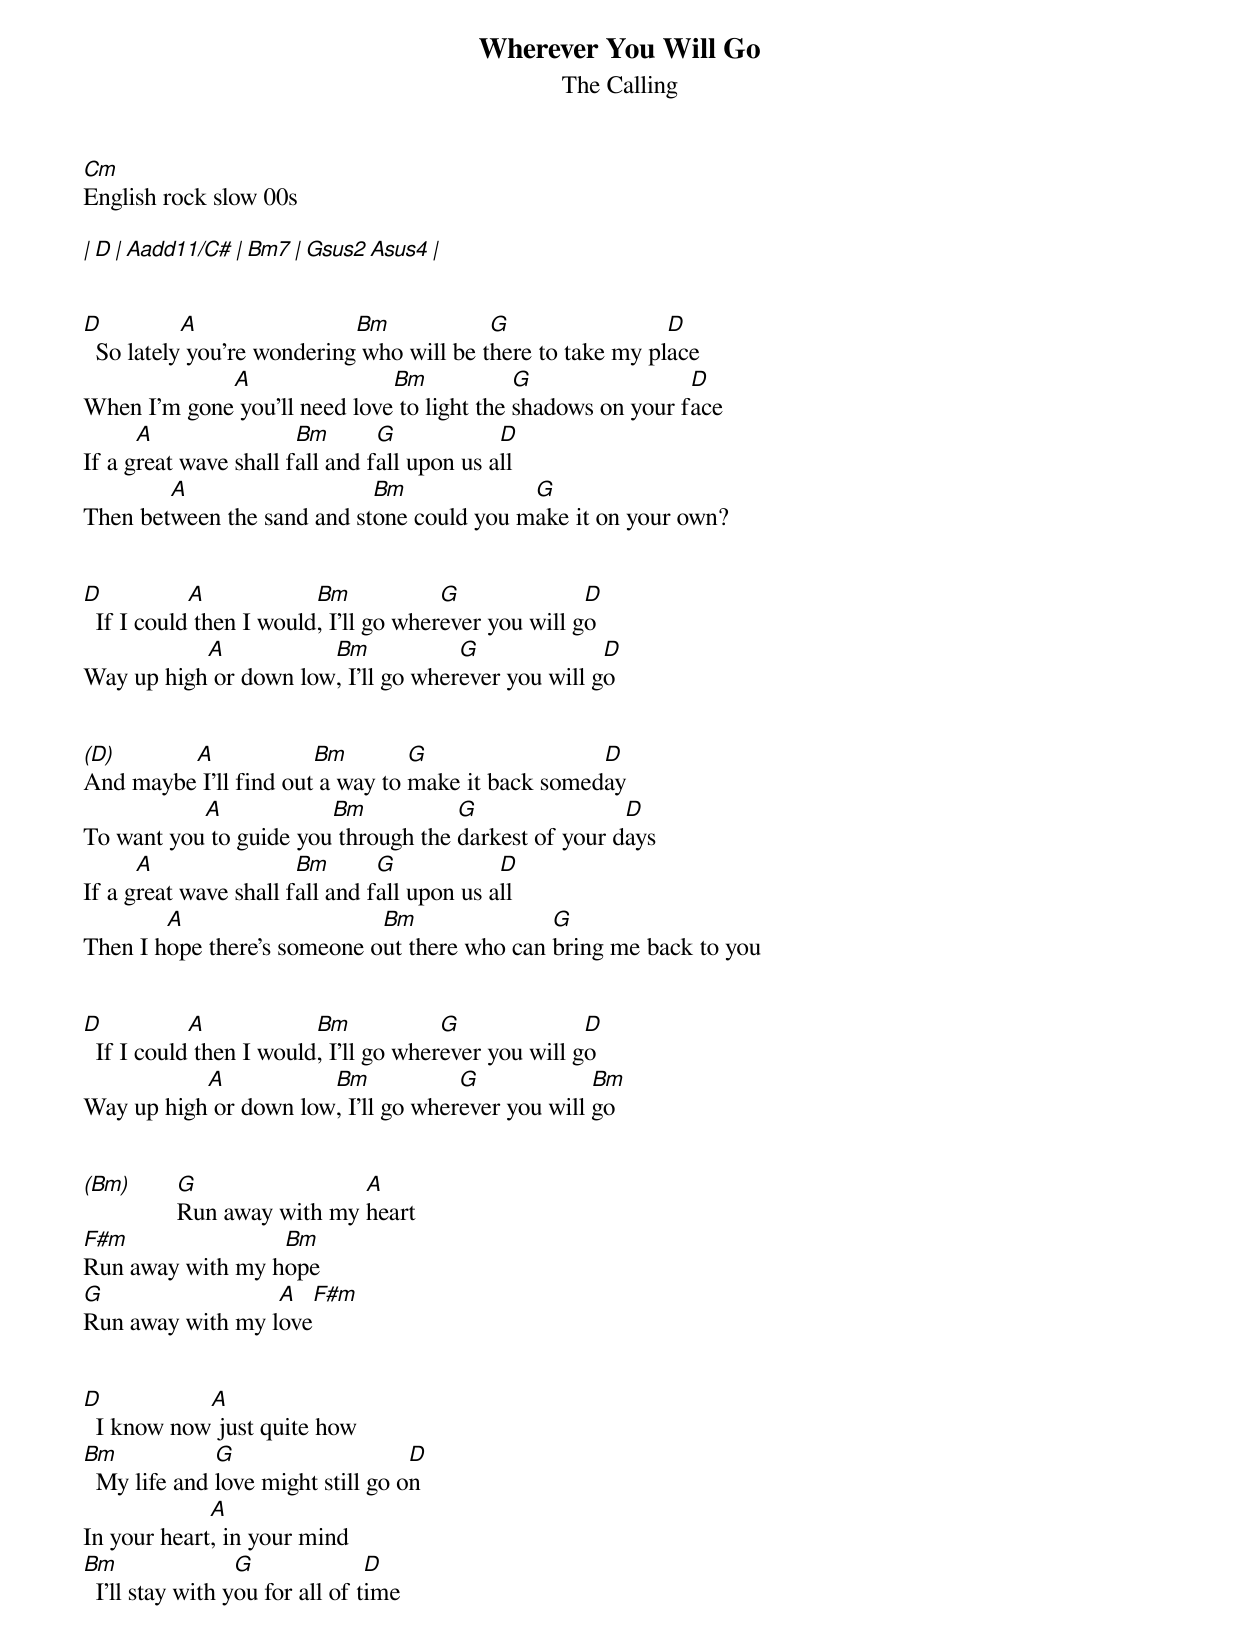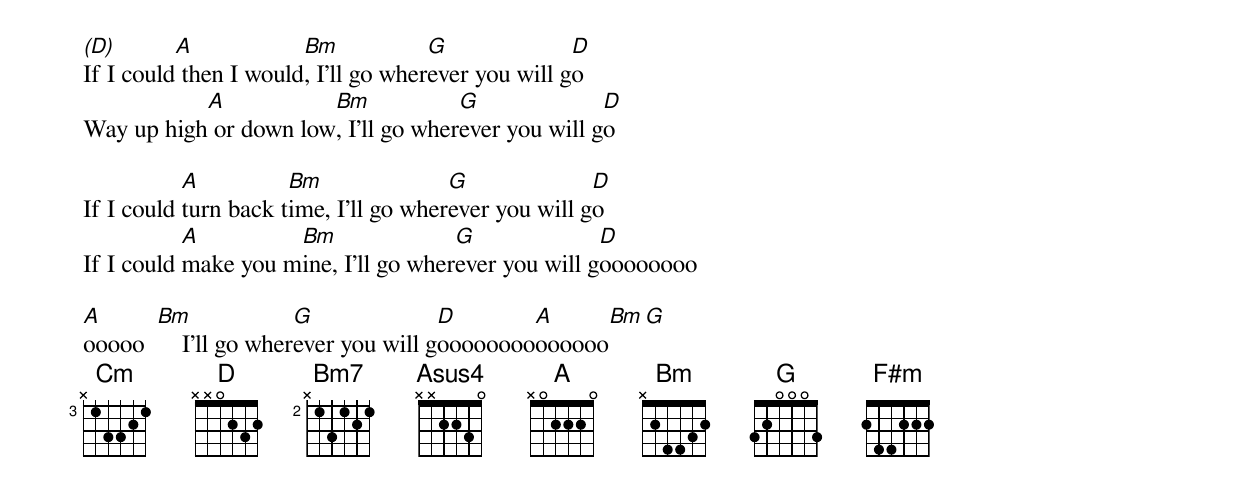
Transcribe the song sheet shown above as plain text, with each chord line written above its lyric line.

Wherever You Will Go
The Calling
Cm
English rock slow 00s

| D        | Aadd11/C#    | Bm7       | Gsus2     Asus4 |


D          A                Bm            G                 D
  So lately you're wondering who will be there to take my place
             A                Bm            G                D
When I'm gone you'll need love to light the shadows on your face
      A                Bm       G            D
If a great wave shall fall and fall upon us all
        A                   Bm             G
Then between the sand and stone could you make it on your own?


D           A            Bm            G              D
  If I could then I would, I'll go wherever you will go
           A           Bm            G              D
Way up high or down low, I'll go wherever you will go


(D)      A             Bm        G                 D
And maybe I'll find out a way to make it back someday
           A            Bm           G                D
To want you to guide you through the darkest of your days
      A                Bm       G            D
If a great wave shall fall and fall upon us all
        A                    Bm               G
Then I hope there's someone out there who can bring me back to you


D           A            Bm            G              D
  If I could then I would, I'll go wherever you will go
           A           Bm            G             Bm
Way up high or down low, I'll go wherever you will go


(Bm)   G                A
       Run away with my heart
F#m               Bm
Run away with my hope
G                 A        F#m
Run away with my love


D           A
  I know now just quite how
Bm            G                    D
  My life and love might still go on
             A
In your heart, in your mind
Bm                G              D
  I'll stay with you for all of time


(D)       A            Bm            G              D
If I could then I would, I'll go wherever you will go
           A           Bm            G              D
Way up high or down low, I'll go wherever you will go

           A          Bm               G              D
If I could turn back time, I'll go wherever you will go
           A         Bm               G              D
If I could make you mine, I'll go wherever you will goooooooo

A      Bm              G              D       A      Bm    G
ooooo      I'll go wherever you will goooooooooooooo
